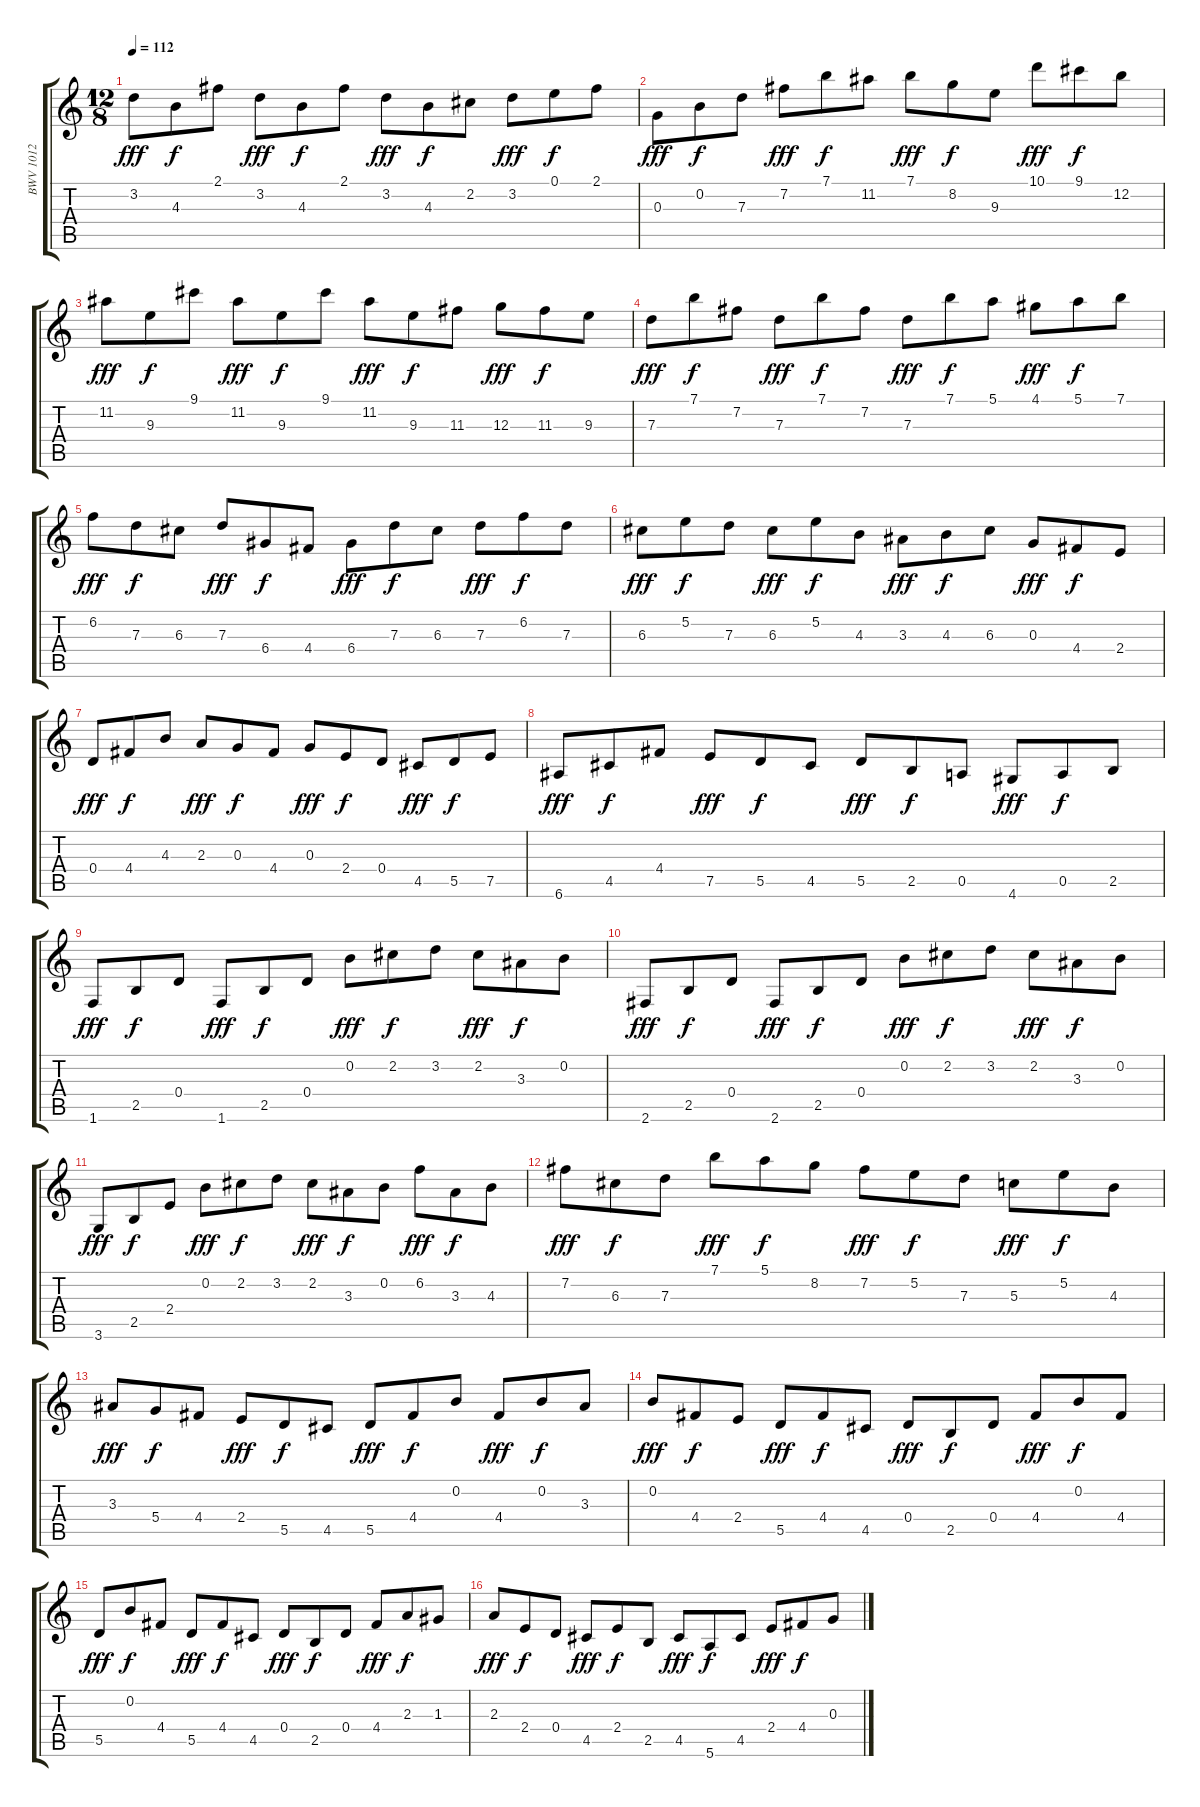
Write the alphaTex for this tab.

\track ("BWV 1012  Preludio" "BWV 1012  ") {instrument acousticguitarnylon}
\staff {score tabs}
\tuning (E4 B3 G3 D3 A2 E2) {hide}
\ts (12 8)
\tempo 112
\clef g2
\ks c
3.2.8{dy fff} 4.3.8{dy f} 2.1.8 3.2.8{dy fff} 4.3.8{dy f} 2.1.8 3.2.8{dy fff} 4.3.8{dy f} 2.2.8 3.2.8{dy fff} 0.1.8{dy f} 2.1.8 |
0.3.8{dy fff} 0.2.8{dy f} 7.3.8 7.2.8{dy fff} 7.1.8{dy f} 11.2.8 7.1.8{dy fff} 8.2.8{dy f} 9.3.8 10.1.8{dy fff} 9.1.8{dy f} 12.2.8 |
11.2.8{dy fff} 9.3.8{dy f} 9.1.8 11.2.8{dy fff} 9.3.8{dy f} 9.1.8 11.2.8{dy fff} 9.3.8{dy f} 11.3.8 12.3.8{dy fff} 11.3.8{dy f} 9.3.8 |
7.3.8{dy fff} 7.1.8{dy f} 7.2.8 7.3.8{dy fff} 7.1.8{dy f} 7.2.8 7.3.8{dy fff} 7.1.8{dy f} 5.1.8 4.1.8{dy fff} 5.1.8{dy f} 7.1.8 |
6.2.8{dy fff} 7.3.8{dy f} 6.3.8 7.3.8{dy fff} 6.4.8{dy f} 4.4.8 6.4.8{dy fff} 7.3.8{dy f} 6.3.8 7.3.8{dy fff} 6.2.8{dy f} 7.3.8 |
6.3.8{dy fff} 5.2.8{dy f} 7.3.8 6.3.8{dy fff} 5.2.8{dy f} 4.3.8 3.3.8{dy fff} 4.3.8{dy f} 6.3.8 0.3.8{dy fff} 4.4.8{dy f} 2.4.8 |
0.4.8{dy fff} 4.4.8{dy f} 4.3.8 2.3.8{dy fff} 0.3.8{dy f} 4.4.8 0.3.8{dy fff} 2.4.8{dy f} 0.4.8 4.5.8{dy fff} 5.5.8{dy f} 7.5.8 |
6.6.8{dy fff} 4.5.8{dy f} 4.4.8 7.5.8{dy fff} 5.5.8{dy f} 4.5.8 5.5.8{dy fff} 2.5.8{dy f} 0.5.8 4.6.8{dy fff} 0.5.8{dy f} 2.5.8 |
1.6.8{dy fff} 2.5.8{dy f} 0.4.8 1.6.8{dy fff} 2.5.8{dy f} 0.4.8 0.2.8{dy fff} 2.2.8{dy f} 3.2.8 2.2.8{dy fff} 3.3.8{dy f} 0.2.8 |
2.6.8{dy fff} 2.5.8{dy f} 0.4.8 2.6.8{dy fff} 2.5.8{dy f} 0.4.8 0.2.8{dy fff} 2.2.8{dy f} 3.2.8 2.2.8{dy fff} 3.3.8{dy f} 0.2.8 |
3.6.8{dy fff} 2.5.8{dy f} 2.4.8 0.2.8{dy fff} 2.2.8{dy f} 3.2.8 2.2.8{dy fff} 3.3.8{dy f} 0.2.8 6.2.8{dy fff} 3.3.8{dy f} 4.3.8 |
7.2.8{dy fff} 6.3.8{dy f} 7.3.8 7.1.8{dy fff} 5.1.8{dy f} 8.2.8 7.2.8{dy fff} 5.2.8{dy f} 7.3.8 5.3.8{dy fff} 5.2.8{dy f} 4.3.8 |
3.3.8{dy fff} 5.4.8{dy f} 4.4.8 2.4.8{dy fff} 5.5.8{dy f} 4.5.8 5.5.8{dy fff} 4.4.8{dy f} 0.2.8 4.4.8{dy fff} 0.2.8{dy f} 3.3.8 |
0.2.8{dy fff} 4.4.8{dy f} 2.4.8 5.5.8{dy fff} 4.4.8{dy f} 4.5.8 0.4.8{dy fff} 2.5.8{dy f} 0.4.8 4.4.8{dy fff} 0.2.8{dy f} 4.4.8 |
5.5.8{dy fff} 0.2.8{dy f} 4.4.8 5.5.8{dy fff} 4.4.8{dy f} 4.5.8 0.4.8{dy fff} 2.5.8{dy f} 0.4.8 4.4.8{dy fff} 2.3.8{dy f} 1.3.8 |
2.3.8{dy fff} 2.4.8{dy f} 0.4.8 4.5.8{dy fff} 2.4.8{dy f} 2.5.8 4.5.8{dy fff} 5.6.8{dy f} 4.5.8 2.4.8{dy fff} 4.4.8{dy f} 0.3.8
